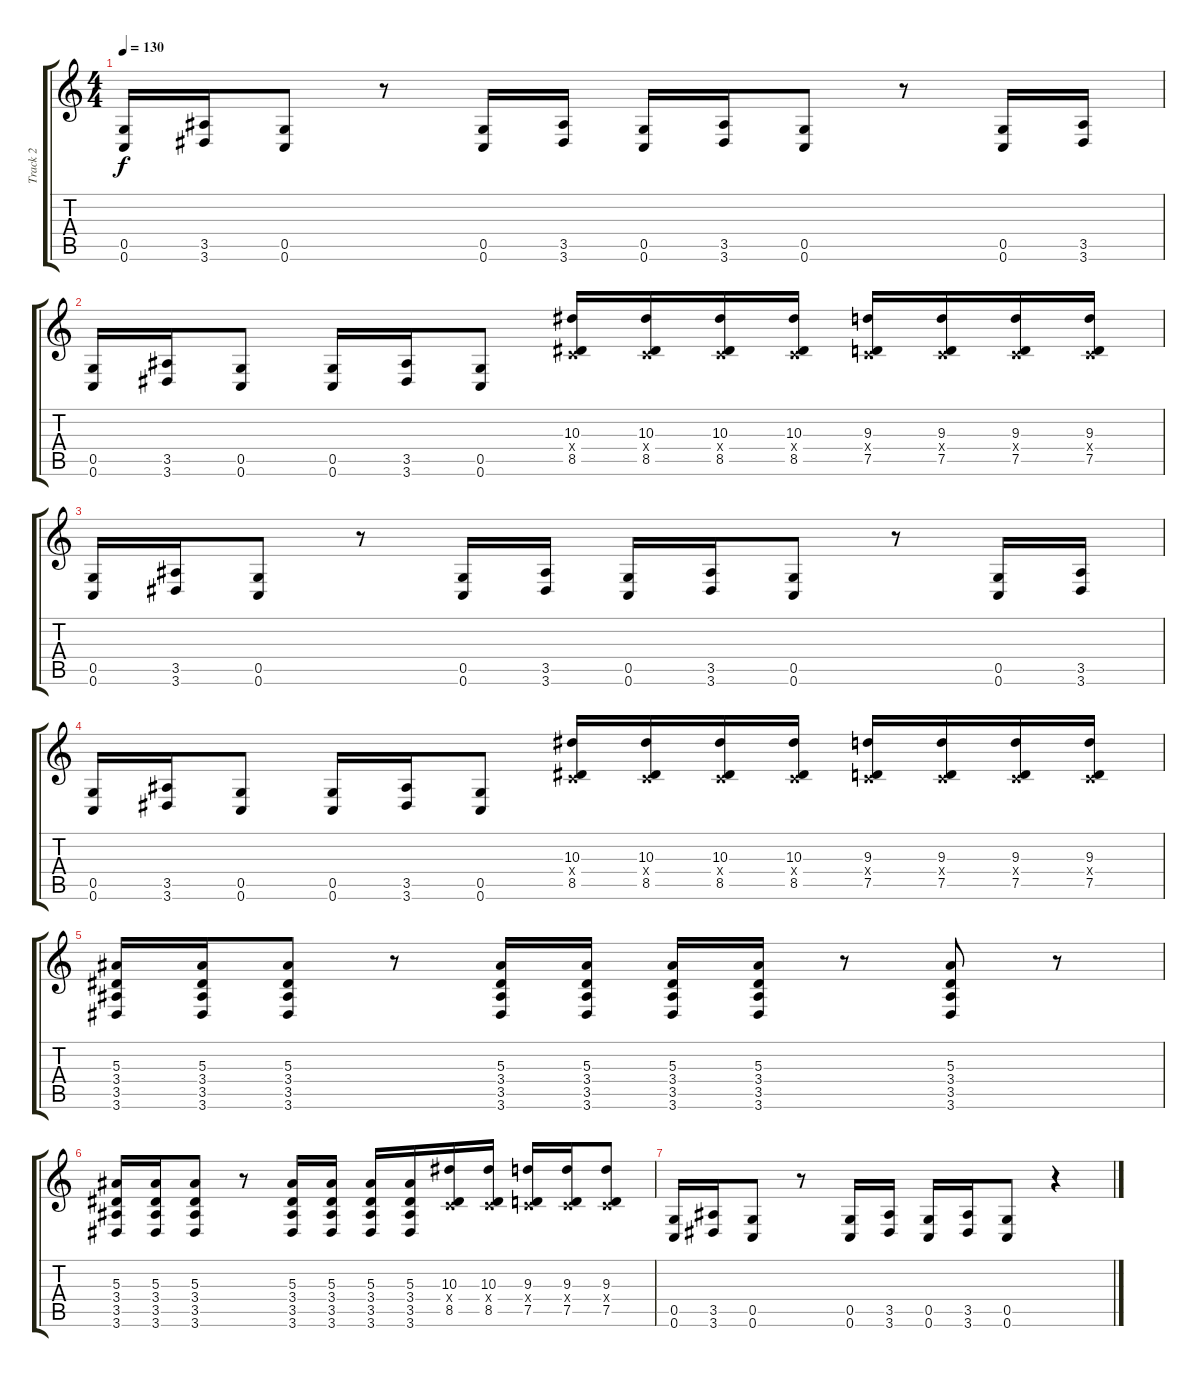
\track ("Track 2" "Track 2") {instrument distortionguitar}
\staff {score tabs}
\tuning (D4 A3 F3 C3 G2 C2) {hide}
\ts (4 4)
\tempo 130
\clef g2
\ks c
(0.5 0.6).16{dy f} (3.5 3.6).16 (0.5 0.6).8 r.8 (0.5 0.6).16 (3.5 3.6).16 (0.5 0.6).16 (3.5 3.6).16 (0.5 0.6).8 r.8 (0.5 0.6).16 (3.5 3.6).16 |
(0.5 0.6).16 (3.5 3.6).16 (0.5 0.6).8 (0.5 0.6).16 (3.5 3.6).16 (0.5 0.6).8 (10.3 0.4{x} 8.5).16 (10.3 0.4{x} 8.5).16 (10.3 0.4{x} 8.5).16 (10.3 0.4{x} 8.5).16 (9.3 0.4{x} 7.5).16 (9.3 0.4{x} 7.5).16 (9.3 0.4{x} 7.5).16 (9.3 0.4{x} 7.5).16 |
(0.5 0.6).16 (3.5 3.6).16 (0.5 0.6).8 r.8 (0.5 0.6).16 (3.5 3.6).16 (0.5 0.6).16 (3.5 3.6).16 (0.5 0.6).8 r.8 (0.5 0.6).16 (3.5 3.6).16 |
(0.5 0.6).16 (3.5 3.6).16 (0.5 0.6).8 (0.5 0.6).16 (3.5 3.6).16 (0.5 0.6).8 (10.3 0.4{x} 8.5).16 (10.3 0.4{x} 8.5).16 (10.3 0.4{x} 8.5).16 (10.3 0.4{x} 8.5).16 (9.3 0.4{x} 7.5).16 (9.3 0.4{x} 7.5).16 (9.3 0.4{x} 7.5).16 (9.3 0.4{x} 7.5).16 |
(5.3 3.4 3.5 3.6).16 (5.3 3.4 3.5 3.6).16 (5.3 3.4 3.5 3.6).8 r.8 (5.3 3.4 3.5 3.6).16 (5.3 3.4 3.5 3.6).16 (5.3 3.4 3.5 3.6).16 (5.3 3.4 3.5 3.6).16 r.8 (5.3 3.4 3.5 3.6).8 r.8 |
(5.3 3.4 3.5 3.6).16 (5.3 3.4 3.5 3.6).16 (5.3 3.4 3.5 3.6).8 r.8 (5.3 3.4 3.5 3.6).16 (5.3 3.4 3.5 3.6).16 (5.3 3.4 3.5 3.6).16 (5.3 3.4 3.5 3.6).16 (10.3 0.4{x} 8.5).16 (10.3 0.4{x} 8.5).16 (9.3 0.4{x} 7.5).16 (9.3 0.4{x} 7.5).16 (9.3 0.4{x} 7.5).8 |
(0.5 0.6).16 (3.5 3.6).16 (0.5 0.6).8 r.8 (0.5 0.6).16 (3.5 3.6).16 (0.5 0.6).16 (3.5 3.6).16 (0.5 0.6).8 r.4
